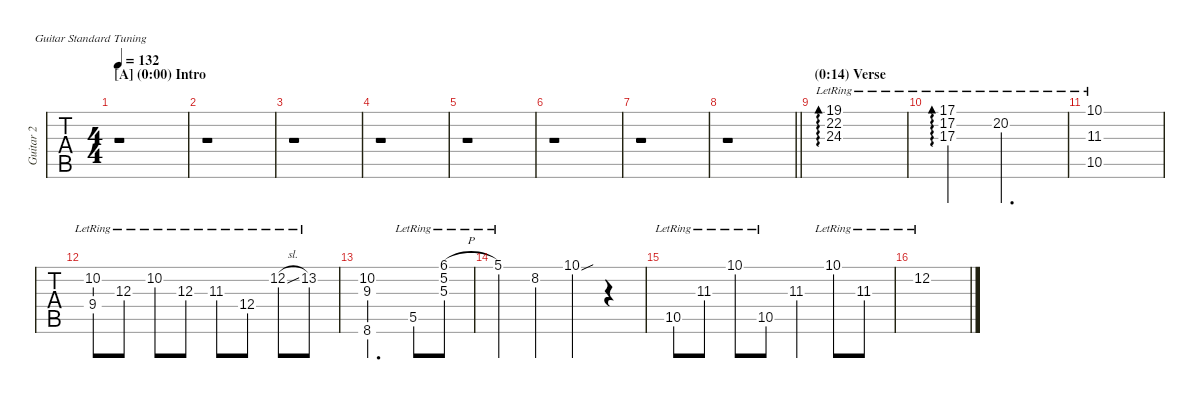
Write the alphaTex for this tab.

\defaultSystemsLayout 4
\hideDynamics
\bracketExtendMode nobrackets
\multiTrackTrackNamePolicy allsystems
\firstSystemTrackNameMode fullname
\otherSystemsTrackNameMode fullname
\track ("Guitar 2" "Guitar 2") {instrument electricguitarclean}
\staff {tabs}
\tuning (E4 B3 G3 D3 A2 E2)
\ts (4 4)
\section ("A" "(0:00) Intro")
\tempo 132
\clef g2
\ks c
r.1{dy mf instrument electricguitarclean} |
r.1 |
r.1 |
r.1 |
r.1 |
r.1 |
r.1 |
\barLineRight lightlight
r.1 |
\section ("" "(0:14) Verse")
(19.1{lr} 22.2{lr} 24.3{lr}).1{ad 237} |
(17.1{lr} 17.2{lr} 17.3{lr}).4{ad 234} 20.2{lr}.2{d} |
(10.5{lr} 10.1{lr} 11.3{lr acc #}).1 |
(10.2{lr} 9.4).8 12.3{lr}.8 10.2{lr}.8 12.3{lr}.8 11.3{lr acc #}.8 12.4{lr}.8 12.2{sl lr}.8 13.2{lr}.8 |
(8.6 10.2 9.3).2{d} 5.5{lr}.8 (6.1{h lr acc #} 5.2{lr} 5.3{lr}).8 |
5.1{lr}.4 8.2{st}.4 10.1{sou}.4 r.4 |
10.5{lr}.8 11.3{lr acc #}.8 10.1{lr}.8 10.5{lr}.8 11.3{st acc #}.4 10.1{lr}.8 11.3{lr acc #}.8 |
12.2{lr}.1
